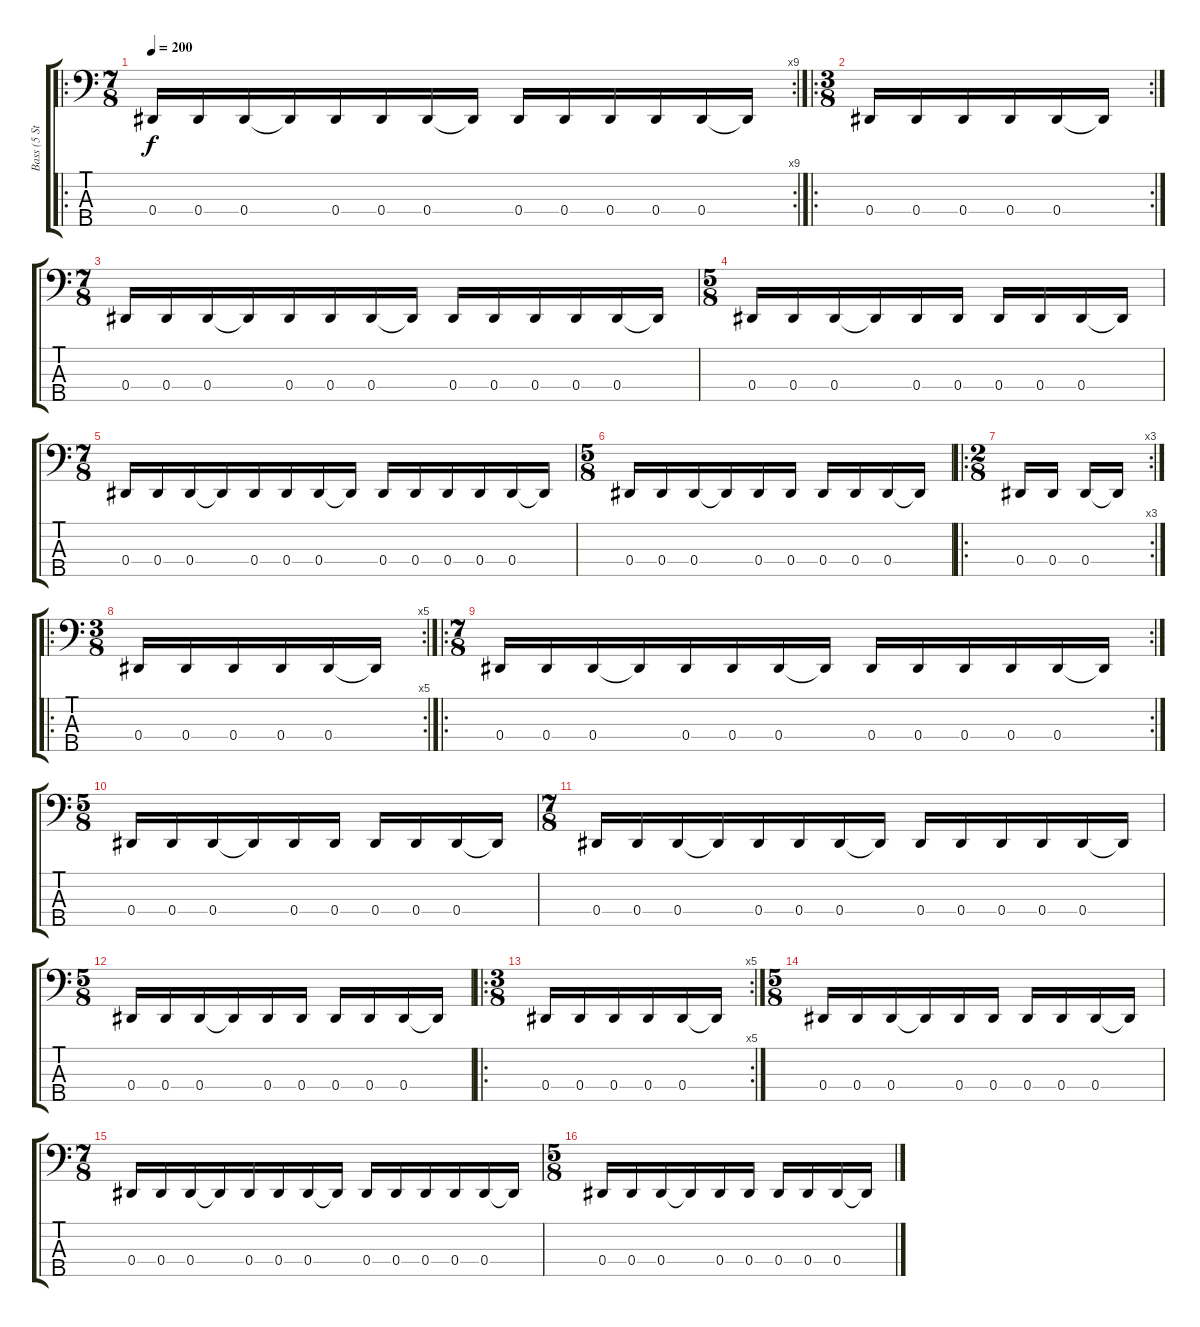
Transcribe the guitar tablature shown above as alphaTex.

\track ("Bass (5 String Bass - A#)" "Bass (5 St") {instrument electricbasspick}
\staff {score tabs}
\tuning (Gb2 Db2 Ab1 Eb1 Bb0) {hide}
\ro
\rc 9
\ts (7 8)
\tempo 200
\clef f4
\ks c
0.4.16{dy f instrument electricbasspick} 0.4.16 0.4.16 0.4{t}.16 0.4.16 0.4.16 0.4.16 0.4{t}.16 0.4.16 0.4.16 0.4.16 0.4.16 0.4.16 0.4{t}.16 |
\ro
\rc 2
\ts (3 8)
0.4.16 0.4.16 0.4.16 0.4.16 0.4.16 0.4{t}.16 |
\ts (7 8)
0.4.16 0.4.16 0.4.16 0.4{t}.16 0.4.16 0.4.16 0.4.16 0.4{t}.16 0.4.16 0.4.16 0.4.16 0.4.16 0.4.16 0.4{t}.16 |
\ts (5 8)
0.4.16 0.4.16 0.4.16 0.4{t}.16 0.4.16 0.4.16 0.4.16 0.4.16 0.4.16 0.4{t}.16 |
\ts (7 8)
0.4.16 0.4.16 0.4.16 0.4{t}.16 0.4.16 0.4.16 0.4.16 0.4{t}.16 0.4.16 0.4.16 0.4.16 0.4.16 0.4.16 0.4{t}.16 |
\ts (5 8)
0.4.16 0.4.16 0.4.16 0.4{t}.16 0.4.16 0.4.16 0.4.16 0.4.16 0.4.16 0.4{t}.16 |
\ro
\rc 3
\ts (2 8)
0.4.16 0.4.16 0.4.16 0.4{t}.16 |
\ro
\rc 5
\ts (3 8)
0.4.16 0.4.16 0.4.16 0.4.16 0.4.16 0.4{t}.16 |
\ro
\rc 2
\ts (7 8)
0.4.16 0.4.16 0.4.16 0.4{t}.16 0.4.16 0.4.16 0.4.16 0.4{t}.16 0.4.16 0.4.16 0.4.16 0.4.16 0.4.16 0.4{t}.16 |
\ts (5 8)
0.4.16 0.4.16 0.4.16 0.4{t}.16 0.4.16 0.4.16 0.4.16 0.4.16 0.4.16 0.4{t}.16 |
\ts (7 8)
0.4.16 0.4.16 0.4.16 0.4{t}.16 0.4.16 0.4.16 0.4.16 0.4{t}.16 0.4.16 0.4.16 0.4.16 0.4.16 0.4.16 0.4{t}.16 |
\ts (5 8)
0.4.16 0.4.16 0.4.16 0.4{t}.16 0.4.16 0.4.16 0.4.16 0.4.16 0.4.16 0.4{t}.16 |
\ro
\rc 5
\ts (3 8)
0.4.16 0.4.16 0.4.16 0.4.16 0.4.16 0.4{t}.16 |
\ts (5 8)
0.4.16 0.4.16 0.4.16 0.4{t}.16 0.4.16 0.4.16 0.4.16 0.4.16 0.4.16 0.4{t}.16 |
\ts (7 8)
0.4.16 0.4.16 0.4.16 0.4{t}.16 0.4.16 0.4.16 0.4.16 0.4{t}.16 0.4.16 0.4.16 0.4.16 0.4.16 0.4.16 0.4{t}.16 |
\ts (5 8)
0.4.16 0.4.16 0.4.16 0.4{t}.16 0.4.16 0.4.16 0.4.16 0.4.16 0.4.16 0.4{t}.16
